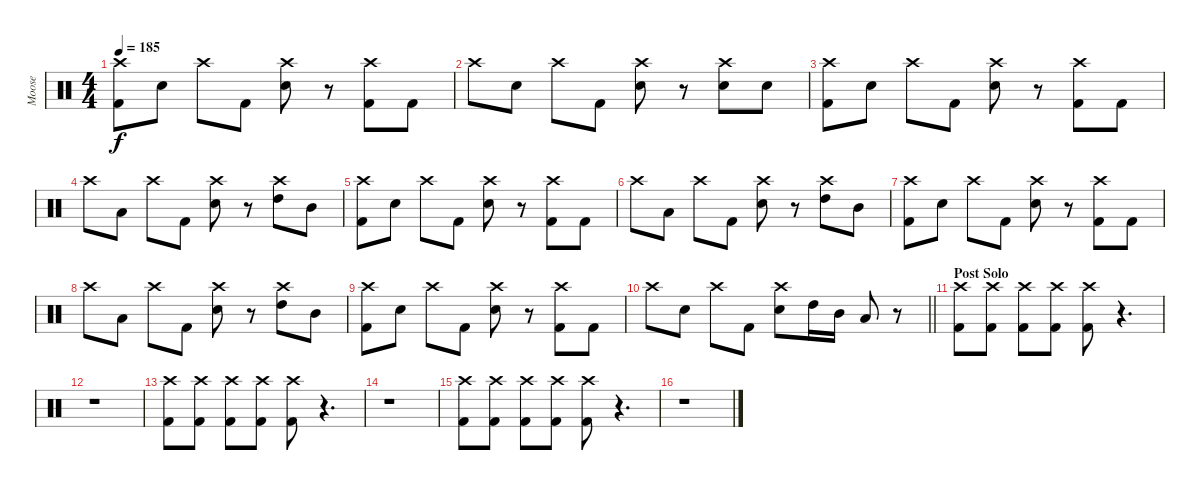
\track ("Moose" "Moose") {instrument percussion}
\staff {score}
\articulation defaults
\ts (4 4)
\tempo 185
\clef neutral
\ks c
("Crash high (hit)" "Kick (hit) 2").8{dy f} "Electric Snare (hit)".8 "Crash high (hit)".8 "Kick (hit) 2".8 ("Crash high (hit)" "Electric Snare (hit)").8 r.8 ("Crash high (hit)" "Kick (hit) 2").8 "Kick (hit) 2".8 |
"Crash high (hit)".8 "Electric Snare (hit)".8 "Crash high (hit)".8 "Kick (hit) 2".8 ("Crash high (hit)" "Electric Snare (hit)").8 r.8 ("Crash high (hit)" "Electric Snare (hit)").8 "Electric Snare (hit)".8 |
("Crash high (hit)" "Kick (hit) 2").8 "Electric Snare (hit)".8 "Crash high (hit)".8 "Kick (hit) 2".8 ("Crash high (hit)" "Electric Snare (hit)").8 r.8 ("Crash high (hit)" "Kick (hit) 2").8 "Kick (hit) 2".8 |
"Crash high (hit)".8 "Low Tom (hit)".8 "Crash high (hit)".8 "Kick (hit) 2".8 ("Crash high (hit)" "Electric Snare (hit)").8 r.8 ("Crash high (hit)" "High Tom (hit)").8 "Mid Tom (hit)".8 |
("Crash high (hit)" "Kick (hit) 2").8 "Electric Snare (hit)".8 "Crash high (hit)".8 "Kick (hit) 2".8 ("Crash high (hit)" "Electric Snare (hit)").8 r.8 ("Crash high (hit)" "Kick (hit) 2").8 "Kick (hit) 2".8 |
"Crash high (hit)".8 "Low Tom (hit)".8 "Crash high (hit)".8 "Kick (hit) 2".8 ("Crash high (hit)" "Electric Snare (hit)").8 r.8 ("Crash high (hit)" "High Tom (hit)").8 "Mid Tom (hit)".8 |
("Crash high (hit)" "Kick (hit) 2").8 "Electric Snare (hit)".8 "Crash high (hit)".8 "Kick (hit) 2".8 ("Crash high (hit)" "Electric Snare (hit)").8 r.8 ("Crash high (hit)" "Kick (hit) 2").8 "Kick (hit) 2".8 |
"Crash high (hit)".8 "Low Tom (hit)".8 "Crash high (hit)".8 "Kick (hit) 2".8 ("Crash high (hit)" "Electric Snare (hit)").8 r.8 ("Crash high (hit)" "High Tom (hit)").8 "Mid Tom (hit)".8 |
("Crash high (hit)" "Kick (hit) 2").8 "Electric Snare (hit)".8 "Crash high (hit)".8 "Kick (hit) 2".8 ("Crash high (hit)" "Electric Snare (hit)").8 r.8 ("Crash high (hit)" "Kick (hit) 2").8 "Kick (hit) 2".8 |
\barLineRight lightlight "Crash high (hit)".8 "Electric Snare (hit)".8 "Crash high (hit)".8 "Kick (hit) 2".8
("Crash high (hit)" "Electric Snare (hit)").8 "High Tom (hit)".16 "Mid Tom (hit)".16 "Low Tom (hit)".8 r.8 |
\section ("" "Post Solo")
("Crash high (hit)" "Kick (hit) 2").8 ("Crash high (hit)" "Kick (hit) 2").8 ("Crash high (hit)" "Kick (hit) 2").8 ("Crash high (hit)" "Kick (hit) 2").8 ("Crash high (hit)" "Kick (hit) 2").8 r.4{d} |
r.1 |
("Crash high (hit)" "Kick (hit) 2").8 ("Crash high (hit)" "Kick (hit) 2").8 ("Crash high (hit)" "Kick (hit) 2").8 ("Crash high (hit)" "Kick (hit) 2").8 ("Crash high (hit)" "Kick (hit) 2").8 r.4{d} |
r.1 |
("Crash high (hit)" "Kick (hit) 2").8 ("Crash high (hit)" "Kick (hit) 2").8 ("Crash high (hit)" "Kick (hit) 2").8 ("Crash high (hit)" "Kick (hit) 2").8 ("Crash high (hit)" "Kick (hit) 2").8 r.4{d} |
r.1
